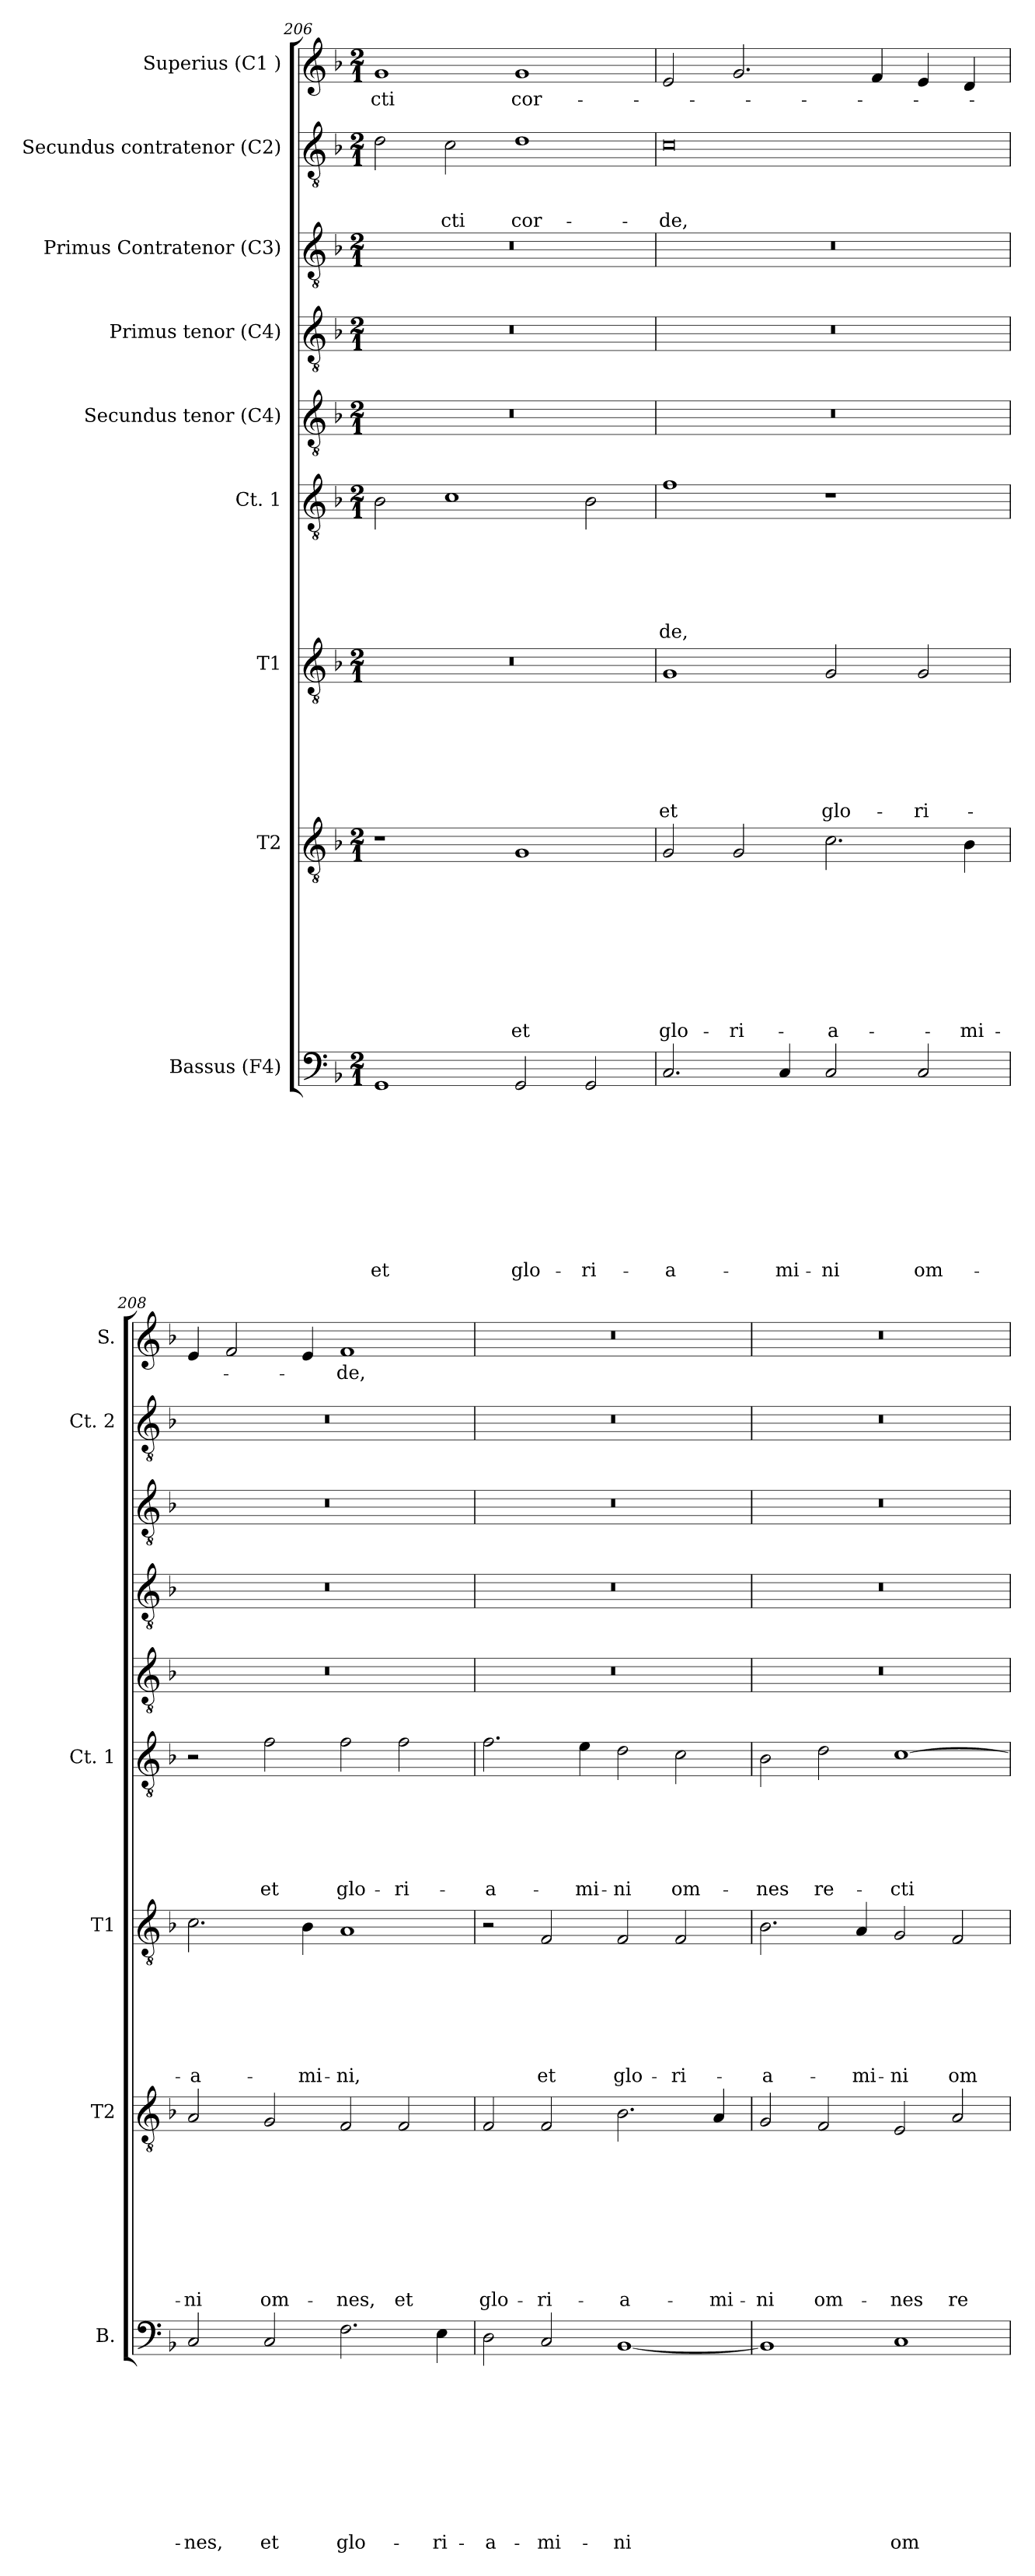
**kern	**text	**text	**text	**text	**text	**text	**text	**text	**text	**text	**kern	**text	**text	**text	**text	**text	**text	**text	**text	**text	**kern	**text	**text	**text	**text	**text	**text	**text	**kern	**text	**text	**text	**text	**text	**text	**kern	**kern	**kern	**kern	**text	**text	**text	**kern	**text
*part9	*part9	*part9	*part9	*part9	*part9	*part9	*part9	*part9	*part9	*part9	*part8	*part8	*part8	*part8	*part8	*part8	*part8	*part8	*part8	*part8	*part7	*part7	*part7	*part7	*part7	*part7	*part7	*part7	*part6	*part6	*part6	*part6	*part6	*part6	*part6	*part5	*part4	*part3	*part2	*part2	*part2	*part2	*part1	*part1
*staff9	*staff9	*staff9	*staff9	*staff9	*staff9	*staff9	*staff9	*staff9	*staff9	*staff9	*staff8	*staff8	*staff8	*staff8	*staff8	*staff8	*staff8	*staff8	*staff8	*staff8	*staff7	*staff7	*staff7	*staff7	*staff7	*staff7	*staff7	*staff7	*staff6	*staff6	*staff6	*staff6	*staff6	*staff6	*staff6	*staff5	*staff4	*staff3	*staff2	*staff2	*staff2	*staff2	*staff1	*staff1
*I"Bassus (F4)	*	*	*	*	*	*	*	*	*	*	*I"T2	*	*	*	*	*	*	*	*	*	*I"T1	*	*	*	*	*	*	*	*I"Ct. 1	*	*	*	*	*	*	*I"Secundus tenor (C4)	*I"Primus tenor (C4)	*I"Primus Contratenor (C3)	*I"Secundus contratenor (C2)	*	*	*	*I"Superius (C1 )	*
*I'B.	*	*	*	*	*	*	*	*	*	*	*I'T2	*	*	*	*	*	*	*	*	*	*I'T1	*	*	*	*	*	*	*	*I'Ct. 1	*	*	*	*	*	*	*	*	*	*I'Ct. 2	*	*	*	*I'S.	*
*clefF4	*	*	*	*	*	*	*	*	*	*	*clefGv2	*	*	*	*	*	*	*	*	*	*clefGv2	*	*	*	*	*	*	*	*clefGv2	*	*	*	*	*	*	*clefGv2	*clefGv2	*clefGv2	*clefGv2	*	*	*	*clefG2	*
*k[b-]	*	*	*	*	*	*	*	*	*	*	*k[b-]	*	*	*	*	*	*	*	*	*	*k[b-]	*	*	*	*	*	*	*	*k[b-]	*	*	*	*	*	*	*k[b-]	*k[b-]	*k[b-]	*k[b-]	*	*	*	*k[b-]	*
*F:	*	*	*	*	*	*	*	*	*	*	*F:	*	*	*	*	*	*	*	*	*	*F:	*	*	*	*	*	*	*	*F:	*	*	*	*	*	*	*F:	*F:	*F:	*F:	*	*	*	*F:	*
*M2/1	*	*	*	*	*	*	*	*	*	*	*M2/1	*	*	*	*	*	*	*	*	*	*M2/1	*	*	*	*	*	*	*	*M2/1	*	*	*	*	*	*	*M2/1	*M2/1	*M2/1	*M2/1	*	*	*	*M2/1	*
=206	=206	=206	=206	=206	=206	=206	=206	=206	=206	=206	=206	=206	=206	=206	=206	=206	=206	=206	=206	=206	=206	=206	=206	=206	=206	=206	=206	=206	=206	=206	=206	=206	=206	=206	=206	=206	=206	=206	=206	=206	=206	=206	=206	=206
!	!	!	!	!	!	!	!	!	!	!LO:LY:b	!	!	!	!	!	!	!	!	!	!	!	!	!	!	!	!	!	!	!	!	!	!	!	!	!	!	!	!	!	!	!	!	!	!LO:LY:b:rj
1GG	.	.	.	.	.	.	.	.	.	et	1r	.	.	.	.	.	.	.	.	.	0r	.	.	.	.	.	.	.	2B-\	.	.	.	.	.	.	0r	0r	0r	2d\	.	.	.	1g	-cti
!	!	!	!	!	!	!	!	!	!	!	!	!	!	!	!	!	!	!	!	!	!	!	!	!	!	!	!	!	!	!	!	!	!	!	!	!	!	!	!	!	!	!LO:LY:b:rj	!	!
.	.	.	.	.	.	.	.	.	.	.	.	.	.	.	.	.	.	.	.	.	.	.	.	.	.	.	.	.	1c	.	.	.	.	.	.	.	.	.	2c\	.	.	-cti	.	.
!	!	!	!	!	!	!	!	!	!	!LO:LY:b	!	!	!	!	!	!	!	!	!	!LO:LY:b	!	!	!	!	!	!	!	!	!	!	!	!	!	!	!	!	!	!	!	!	!	!LO:LY:b:rj	!	!LO:LY:b:rj
2GG/	.	.	.	.	.	.	.	.	.	glo-	1G	.	.	.	.	.	.	.	.	et	.	.	.	.	.	.	.	.	.	.	.	.	.	.	.	.	.	.	1d	.	.	cor-	1g	cor-
!	!	!	!	!	!	!	!	!	!	!LO:LY:b	!	!	!	!	!	!	!	!	!	!	!	!	!	!	!	!	!	!	!	!	!	!	!	!	!	!	!	!	!	!	!	!	!	!
2GG/	.	.	.	.	.	.	.	.	.	-ri-	.	.	.	.	.	.	.	.	.	.	.	.	.	.	.	.	.	.	2B-\	.	.	.	.	.	.	.	.	.	.	.	.	.	.	.
=207	=207	=207	=207	=207	=207	=207	=207	=207	=207	=207	=207	=207	=207	=207	=207	=207	=207	=207	=207	=207	=207	=207	=207	=207	=207	=207	=207	=207	=207	=207	=207	=207	=207	=207	=207	=207	=207	=207	=207	=207	=207	=207	=207	=207
!	!	!	!	!	!	!	!	!	!	!LO:LY:b	!	!	!	!	!	!	!	!	!	!LO:LY:b	!	!	!	!	!	!	!	!LO:LY:b	!	!	!	!	!	!	!LO:LY:b	!	!	!	!	!	!	!LO:LY:b:rj	!	!
2.C/	.	.	.	.	.	.	.	.	.	-a-	2G/	.	.	.	.	.	.	.	.	glo-	1G	.	.	.	.	.	.	et	1f	.	.	.	.	.	-de,	0r	0r	0r	0c	.	.	-de,	2e/	.
!	!	!	!	!	!	!	!	!	!	!	!	!	!	!	!	!	!	!	!	!LO:LY:b	!	!	!	!	!	!	!	!	!	!	!	!	!	!	!	!	!	!	!	!	!	!	!	!
.	.	.	.	.	.	.	.	.	.	.	2G/	.	.	.	.	.	.	.	.	-ri-	.	.	.	.	.	.	.	.	.	.	.	.	.	.	.	.	.	.	.	.	.	.	2.g/	.
!	!	!	!	!	!	!	!	!	!	!LO:LY:b	!	!	!	!	!	!	!	!	!	!	!	!	!	!	!	!	!	!	!	!	!	!	!	!	!	!	!	!	!	!	!	!	!	!
4C/	.	.	.	.	.	.	.	.	.	-mi-	.	.	.	.	.	.	.	.	.	.	.	.	.	.	.	.	.	.	.	.	.	.	.	.	.	.	.	.	.	.	.	.	.	.
!	!	!	!	!	!	!	!	!	!	!LO:LY:b	!	!	!	!	!	!	!	!	!	!LO:LY:b	!	!	!	!	!	!	!	!LO:LY:b	!	!	!	!	!	!	!	!	!	!	!	!	!	!	!	!
2C/	.	.	.	.	.	.	.	.	.	-ni	2.c\	.	.	.	.	.	.	.	.	-a-	2G/	.	.	.	.	.	.	glo-	1r	.	.	.	.	.	.	.	.	.	.	.	.	.	.	.
.	.	.	.	.	.	.	.	.	.	.	.	.	.	.	.	.	.	.	.	.	.	.	.	.	.	.	.	.	.	.	.	.	.	.	.	.	.	.	.	.	.	.	4f/	.
!	!	!	!	!	!	!	!	!	!	!LO:LY:b	!	!	!	!	!	!	!	!	!	!	!	!	!	!	!	!	!	!LO:LY:b	!	!	!	!	!	!	!	!	!	!	!	!	!	!	!	!
2C/	.	.	.	.	.	.	.	.	.	om-	.	.	.	.	.	.	.	.	.	.	2G/	.	.	.	.	.	.	-ri-	.	.	.	.	.	.	.	.	.	.	.	.	.	.	4e/	.
!	!	!	!	!	!	!	!	!	!	!	!	!	!	!	!	!	!	!	!	!LO:LY:b	!	!	!	!	!	!	!	!	!	!	!	!	!	!	!	!	!	!	!	!	!	!	!	!
.	.	.	.	.	.	.	.	.	.	.	4B-\	.	.	.	.	.	.	.	.	-mi-	.	.	.	.	.	.	.	.	.	.	.	.	.	.	.	.	.	.	.	.	.	.	4d/	.
=208	=208	=208	=208	=208	=208	=208	=208	=208	=208	=208	=208	=208	=208	=208	=208	=208	=208	=208	=208	=208	=208	=208	=208	=208	=208	=208	=208	=208	=208	=208	=208	=208	=208	=208	=208	=208	=208	=208	=208	=208	=208	=208	=208	=208
!	!	!	!	!	!	!	!	!	!	!LO:LY:b	!	!	!	!	!	!	!	!	!	!LO:LY:b	!	!	!	!	!	!	!	!LO:LY:b	!	!	!	!	!	!	!	!	!	!	!	!	!	!	!	!
2C/	.	.	.	.	.	.	.	.	.	-nes,	2A/	.	.	.	.	.	.	.	.	-ni	2.c\	.	.	.	.	.	.	-a-	2r	.	.	.	.	.	.	0r	0r	0r	0r	.	.	.	4e/	.
.	.	.	.	.	.	.	.	.	.	.	.	.	.	.	.	.	.	.	.	.	.	.	.	.	.	.	.	.	.	.	.	.	.	.	.	.	.	.	.	.	.	.	2f/	.
!	!	!	!	!	!	!	!	!	!	!LO:LY:b	!	!	!	!	!	!	!	!	!	!LO:LY:b	!	!	!	!	!	!	!	!	!	!	!	!	!	!	!LO:LY:b	!	!	!	!	!	!	!	!	!
2C/	.	.	.	.	.	.	.	.	.	et	2G/	.	.	.	.	.	.	.	.	om-	.	.	.	.	.	.	.	.	2f\	.	.	.	.	.	et	.	.	.	.	.	.	.	.	.
!	!	!	!	!	!	!	!	!	!	!	!	!	!	!	!	!	!	!	!	!	!	!	!	!	!	!	!	!LO:LY:b	!	!	!	!	!	!	!	!	!	!	!	!	!	!	!	!
.	.	.	.	.	.	.	.	.	.	.	.	.	.	.	.	.	.	.	.	.	4B-\	.	.	.	.	.	.	-mi-	.	.	.	.	.	.	.	.	.	.	.	.	.	.	4e/	.
!	!	!	!	!	!	!	!	!	!	!LO:LY:b	!	!	!	!	!	!	!	!	!	!LO:LY:b	!	!	!	!	!	!	!	!LO:LY:b	!	!	!	!	!	!	!LO:LY:b	!	!	!	!	!	!	!	!	!LO:LY:b:rj
2.F\	.	.	.	.	.	.	.	.	.	glo-	2F/	.	.	.	.	.	.	.	.	-nes,	1A	.	.	.	.	.	.	-ni,	2f\	.	.	.	.	.	glo-	.	.	.	.	.	.	.	1f	-de,
!	!	!	!	!	!	!	!	!	!	!	!	!	!	!	!	!	!	!	!	!LO:LY:b	!	!	!	!	!	!	!	!	!	!	!	!	!	!	!LO:LY:b	!	!	!	!	!	!	!	!	!
.	.	.	.	.	.	.	.	.	.	.	2F/	.	.	.	.	.	.	.	.	et	.	.	.	.	.	.	.	.	2f\	.	.	.	.	.	-ri-	.	.	.	.	.	.	.	.	.
!	!	!	!	!	!	!	!	!	!	!LO:LY:b	!	!	!	!	!	!	!	!	!	!	!	!	!	!	!	!	!	!	!	!	!	!	!	!	!	!	!	!	!	!	!	!	!	!
4E\	.	.	.	.	.	.	.	.	.	-ri-	.	.	.	.	.	.	.	.	.	.	.	.	.	.	.	.	.	.	.	.	.	.	.	.	.	.	.	.	.	.	.	.	.	.
!!LO:PB:g=z
=209	=209	=209	=209	=209	=209	=209	=209	=209	=209	=209	=209	=209	=209	=209	=209	=209	=209	=209	=209	=209	=209	=209	=209	=209	=209	=209	=209	=209	=209	=209	=209	=209	=209	=209	=209	=209	=209	=209	=209	=209	=209	=209	=209	=209
!	!	!	!	!	!	!	!	!	!	!LO:LY:b	!	!	!	!	!	!	!	!	!	!LO:LY:b	!	!	!	!	!	!	!	!	!	!	!	!	!	!	!LO:LY:b	!	!	!	!	!	!	!	!	!
2D\	.	.	.	.	.	.	.	.	.	-a-	2F/	.	.	.	.	.	.	.	.	glo-	2r	.	.	.	.	.	.	.	2.f\	.	.	.	.	.	-a-	0r	0r	0r	0r	.	.	.	0r	.
!	!	!	!	!	!	!	!	!	!	!LO:LY:b	!	!	!	!	!	!	!	!	!	!LO:LY:b	!	!	!	!	!	!	!	!LO:LY:b	!	!	!	!	!	!	!	!	!	!	!	!	!	!	!	!
2C/	.	.	.	.	.	.	.	.	.	-mi-	2F/	.	.	.	.	.	.	.	.	-ri-	2F/	.	.	.	.	.	.	et	.	.	.	.	.	.	.	.	.	.	.	.	.	.	.	.
!	!	!	!	!	!	!	!	!	!	!	!	!	!	!	!	!	!	!	!	!	!	!	!	!	!	!	!	!	!	!	!	!	!	!	!LO:LY:b	!	!	!	!	!	!	!	!	!
.	.	.	.	.	.	.	.	.	.	.	.	.	.	.	.	.	.	.	.	.	.	.	.	.	.	.	.	.	4e\	.	.	.	.	.	-mi-	.	.	.	.	.	.	.	.	.
!	!	!	!	!	!	!	!	!	!	!LO:LY:b	!	!	!	!	!	!	!	!	!	!LO:LY:b	!	!	!	!	!	!	!	!LO:LY:b	!	!	!	!	!	!	!LO:LY:b	!	!	!	!	!	!	!	!	!
[<1BB-	.	.	.	.	.	.	.	.	.	-ni	2.B-\	.	.	.	.	.	.	.	.	-a-	2F/	.	.	.	.	.	.	glo-	2d\	.	.	.	.	.	-ni	.	.	.	.	.	.	.	.	.
!	!	!	!	!	!	!	!	!	!	!	!	!	!	!	!	!	!	!	!	!	!	!	!	!	!	!	!	!LO:LY:b	!	!	!	!	!	!	!LO:LY:b	!	!	!	!	!	!	!	!	!
.	.	.	.	.	.	.	.	.	.	.	.	.	.	.	.	.	.	.	.	.	2F/	.	.	.	.	.	.	-ri-	2c\	.	.	.	.	.	om-	.	.	.	.	.	.	.	.	.
!	!	!	!	!	!	!	!	!	!	!	!	!	!	!	!	!	!	!	!	!LO:LY:b	!	!	!	!	!	!	!	!	!	!	!	!	!	!	!	!	!	!	!	!	!	!	!	!
.	.	.	.	.	.	.	.	.	.	.	4A/	.	.	.	.	.	.	.	.	-mi-	.	.	.	.	.	.	.	.	.	.	.	.	.	.	.	.	.	.	.	.	.	.	.	.
=210	=210	=210	=210	=210	=210	=210	=210	=210	=210	=210	=210	=210	=210	=210	=210	=210	=210	=210	=210	=210	=210	=210	=210	=210	=210	=210	=210	=210	=210	=210	=210	=210	=210	=210	=210	=210	=210	=210	=210	=210	=210	=210	=210	=210
!	!	!	!	!	!	!	!	!	!	!	!	!	!	!	!	!	!	!	!	!LO:LY:b	!	!	!	!	!	!	!	!LO:LY:b	!	!	!	!	!	!	!LO:LY:b	!	!	!	!	!	!	!	!	!
1BB-]	.	.	.	.	.	.	.	.	.	.	2G/	.	.	.	.	.	.	.	.	-ni	2.B-\	.	.	.	.	.	.	-a-	2B-\	.	.	.	.	.	-nes	0r	0r	0r	0r	.	.	.	0r	.
!	!	!	!	!	!	!	!	!	!	!	!	!	!	!	!	!	!	!	!	!LO:LY:b	!	!	!	!	!	!	!	!	!	!	!	!	!	!	!LO:LY:b	!	!	!	!	!	!	!	!	!
.	.	.	.	.	.	.	.	.	.	.	2F/	.	.	.	.	.	.	.	.	om-	.	.	.	.	.	.	.	.	2d\	.	.	.	.	.	re-	.	.	.	.	.	.	.	.	.
!	!	!	!	!	!	!	!	!	!	!	!	!	!	!	!	!	!	!	!	!	!	!	!	!	!	!	!	!LO:LY:b	!	!	!	!	!	!	!	!	!	!	!	!	!	!	!	!
.	.	.	.	.	.	.	.	.	.	.	.	.	.	.	.	.	.	.	.	.	4A/	.	.	.	.	.	.	-mi-	.	.	.	.	.	.	.	.	.	.	.	.	.	.	.	.
!	!	!	!	!	!	!	!	!	!	!LO:LY:b	!	!	!	!	!	!	!	!	!	!LO:LY:b	!	!	!	!	!	!	!	!LO:LY:b	!	!	!	!	!	!	!LO:LY:b	!	!	!	!	!	!	!	!	!
1C	.	.	.	.	.	.	.	.	.	om-	2E/	.	.	.	.	.	.	.	.	-nes	2G/	.	.	.	.	.	.	-ni	[>1c	.	.	.	.	.	-cti	.	.	.	.	.	.	.	.	.
!	!	!	!	!	!	!	!	!	!	!	!	!	!	!	!	!	!	!	!	!LO:LY:b	!	!	!	!	!	!	!	!LO:LY:b	!	!	!	!	!	!	!	!	!	!	!	!	!	!	!	!
.	.	.	.	.	.	.	.	.	.	.	2A/	.	.	.	.	.	.	.	.	re-	2F/	.	.	.	.	.	.	om-	.	.	.	.	.	.	.	.	.	.	.	.	.	.	.	.
=	=	=	=	=	=	=	=	=	=	=	=	=	=	=	=	=	=	=	=	=	=	=	=	=	=	=	=	=	=	=	=	=	=	=	=	=	=	=	=	=	=	=	=	=
*-	*-	*-	*-	*-	*-	*-	*-	*-	*-	*-	*-	*-	*-	*-	*-	*-	*-	*-	*-	*-	*-	*-	*-	*-	*-	*-	*-	*-	*-	*-	*-	*-	*-	*-	*-	*-	*-	*-	*-	*-	*-	*-	*-	*-
